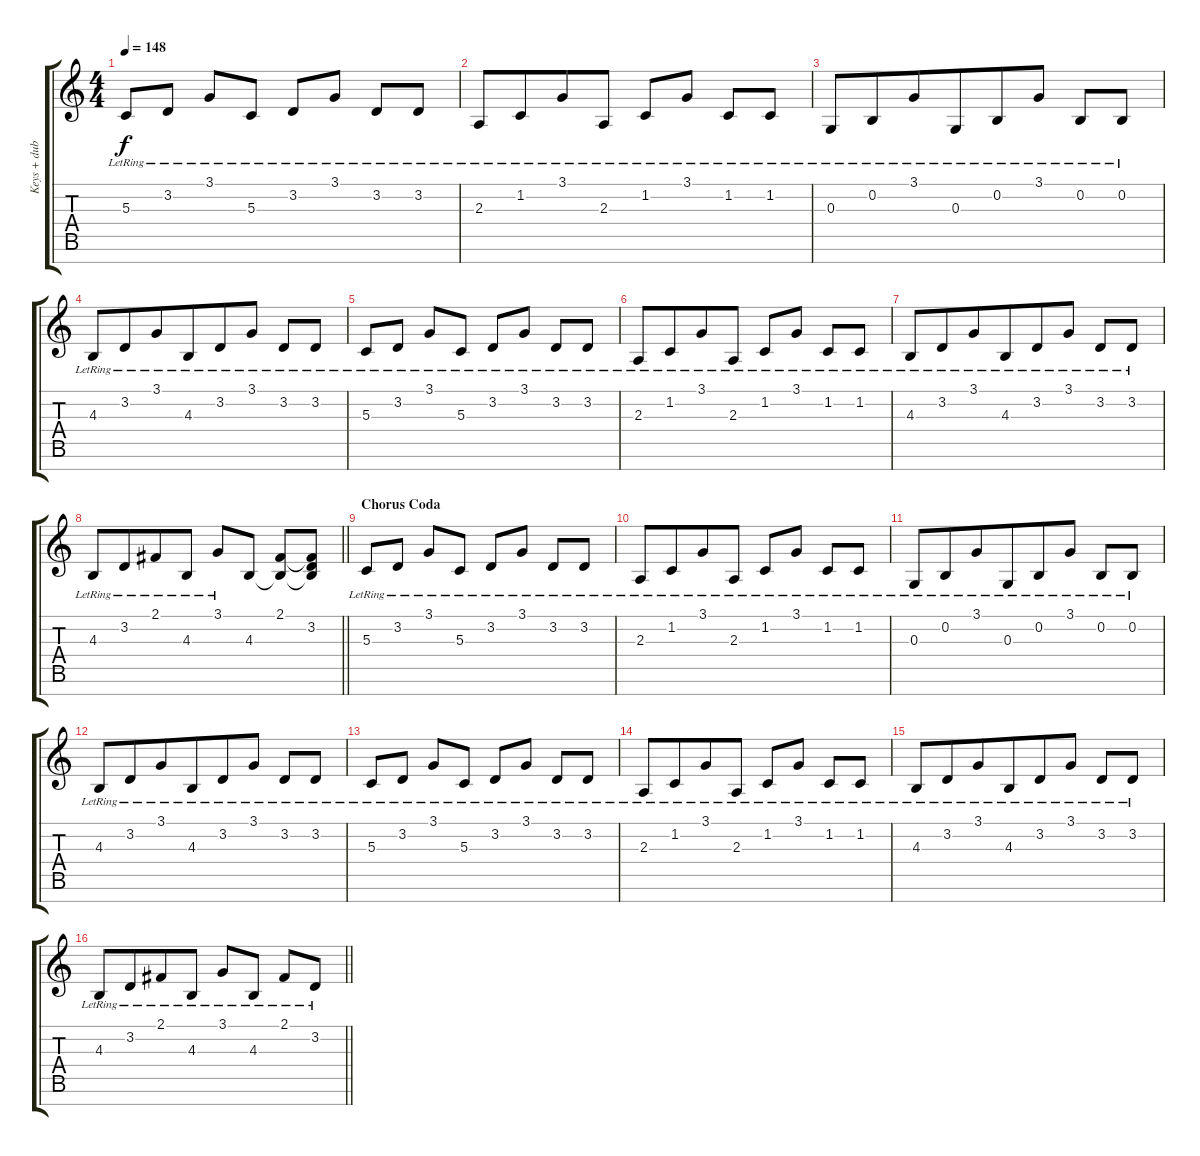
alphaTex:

\track ("Keys + dub" "Keys + dub") {instrument stringensemble1}
\staff {score tabs}
\tuning (E4 B3 G3 D3 A2 E2 B1) {hide}
\ts (4 4)
\tempo 148
\clef g2
\ks c
5.3{lr}.8{dy f} 3.2{lr}.8 3.1{lr}.8{beam merge} 5.3{lr}.8 3.2{lr}.8 3.1{lr}.8 3.2{lr}.8 3.2{lr}.8 |
2.3{lr}.8 1.2{lr}.8{beam merge} 3.1{lr}.8 2.3{lr}.8 1.2{lr}.8 3.1{lr}.8 1.2{lr}.8 1.2{lr}.8 |
0.3{lr}.8 0.2{lr}.8{beam merge} 3.1{lr}.8 0.3{lr}.8{beam merge} 0.2{lr}.8{beam merge} 3.1{lr}.8 0.2{lr}.8 0.2{lr}.8 |
4.3{lr}.8 3.2{lr}.8{beam merge} 3.1{lr}.8{beam merge} 4.3{lr}.8{beam merge} 3.2{lr}.8 3.1{lr}.8 3.2{lr}.8 3.2{lr}.8 |
5.3{lr}.8 3.2{lr}.8 3.1{lr}.8{beam merge} 5.3{lr}.8 3.2{lr}.8 3.1{lr}.8 3.2{lr}.8 3.2{lr}.8 |
2.3{lr}.8 1.2{lr}.8{beam merge} 3.1{lr}.8 2.3{lr}.8 1.2{lr}.8 3.1{lr}.8 1.2{lr}.8 1.2{lr}.8 |
4.3{lr}.8 3.2{lr}.8{beam merge} 3.1{lr}.8 4.3{lr}.8{beam merge} 3.2{lr}.8{beam merge} 3.1{lr}.8 3.2{lr}.8 3.2{lr}.8 |
\barLineRight lightlight
4.3{lr}.8 3.2{lr}.8{beam merge} 2.1{lr}.8{beam merge} 4.3{lr}.8 3.1{lr}.8 4.3.8 (2.1 4.3{t}).8{beam merge} (2.1{t} 3.2 4.3{t}).8 |
\section ("" "Chorus Coda")
5.3{lr}.8{instrument acousticguitarsteel} 3.2{lr}.8 3.1{lr}.8{beam merge} 5.3{lr}.8 3.2{lr}.8 3.1{lr}.8 3.2{lr}.8 3.2{lr}.8 |
2.3{lr}.8 1.2{lr}.8{beam merge} 3.1{lr}.8 2.3{lr}.8 1.2{lr}.8 3.1{lr}.8 1.2{lr}.8 1.2{lr}.8 |
0.3{lr}.8 0.2{lr}.8{beam merge} 3.1{lr}.8 0.3{lr}.8{beam merge} 0.2{lr}.8{beam merge} 3.1{lr}.8 0.2{lr}.8 0.2{lr}.8 |
4.3{lr}.8 3.2{lr}.8{beam merge} 3.1{lr}.8{beam merge} 4.3{lr}.8{beam merge} 3.2{lr}.8 3.1{lr}.8 3.2{lr}.8 3.2{lr}.8 |
5.3{lr}.8 3.2{lr}.8 3.1{lr}.8{beam merge} 5.3{lr}.8 3.2{lr}.8 3.1{lr}.8 3.2{lr}.8 3.2{lr}.8 |
2.3{lr}.8 1.2{lr}.8{beam merge} 3.1{lr}.8 2.3{lr}.8 1.2{lr}.8 3.1{lr}.8 1.2{lr}.8 1.2{lr}.8 |
4.3{lr}.8 3.2{lr}.8{beam merge} 3.1{lr}.8 4.3{lr}.8{beam merge} 3.2{lr}.8{beam merge} 3.1{lr}.8 3.2{lr}.8 3.2{lr}.8 |
\barLineRight lightlight
4.3{lr}.8 3.2{lr}.8{beam merge} 2.1{lr}.8{beam merge} 4.3{lr}.8 3.1{lr}.8 4.3{lr}.8 2.1{lr}.8{beam merge} 3.2{lr}.8
